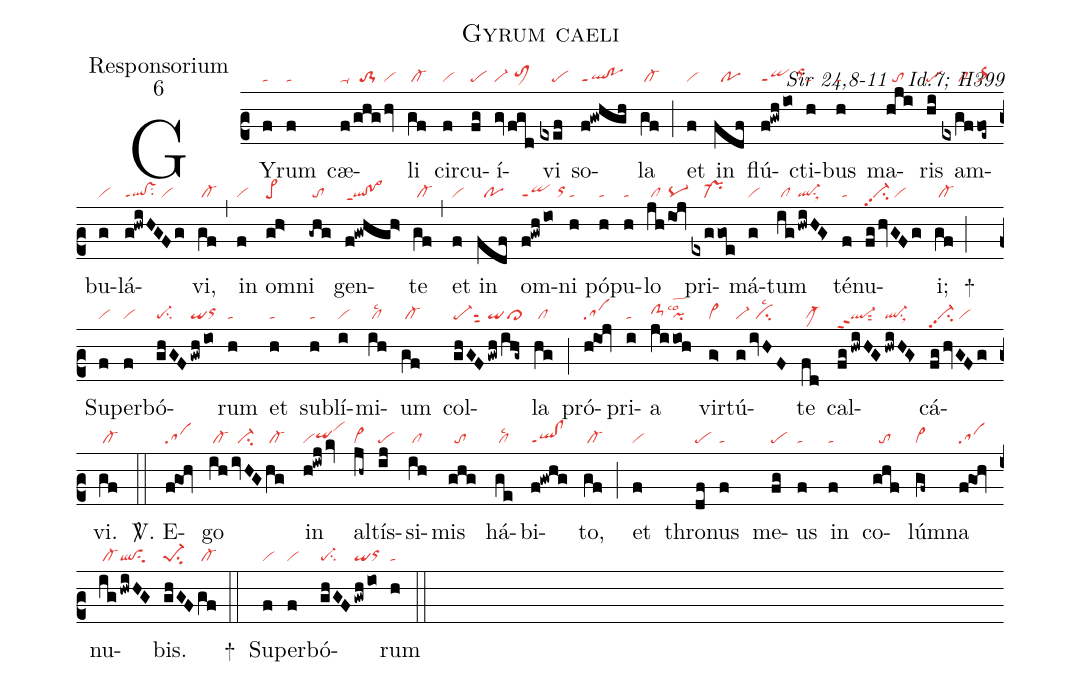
name:Gyrum caeli;
office-part:Responsorium;
mode:6;
commentary:Sir 24,8-11 ꝟ Id.7; H399;
nabc-lines:1;
%%
(c2)GY(f|ta)rum(f|ta) cæ(f|ta-|/ghg|//to-1|hv|vi)li(gf|/cl-) cir(f|vi)cu(fg|pe)í(gv|vi-|fgd|//toM1hh)vi(exef|////pe) so(f!gwhgh|ql!poppt1)la(gf|/cl-) (;) et(f|vi) in(fdf|//po) flú(f!gwh/io|qippt1/orhi)cti(h|ta)bus(h|ta) ma(hji|//to)ris(hi|pe) am(exgf|/////cl|foe~|or>)bu(g|vi)lá(g!hwiHGFg|ql!vsppt1su2/vi)vi,(gf|/cl-) (,) in(f|vi) om(gh>|pe>)ni(-ghg|/to) gen(f!gwhgh>|ql!po>ppt1)te(gf|/cl-) (,) et(f|vi) in(fdf|//po) om(f!gwh/io|qippt1/orhh)ni(h|ta) pó(h|ta)pu(h|ta)lo(jh|/cl|ioj|pq-) pri(exggoe|////pr-)má(g|vi)tum(ig|/cl|hwiHG>|ql-su1sux1) té(f|ta)nu(fghvGFg|vi-pp2su2/vi)i;(gf|/cl-) (;)
+()
Su(f|vi)per(f|vi)bó(ghGF|pe-su2|gwh/io|qiorhh)rum(h|ta) et(h|ta) su(h|ta)blí(i|vi)mi(ih|/cllsc2)um(gf|/cl-) col(ghGF|pe-sut2|gwh|qi|/ihg~|//cl>)la(hg|/cl) (;) pró(h!ioj|sa)pri(i|ta)a(ji|clS-hhlsco3|/ioh|pi) vir(g>|vi>)tú(g|vi-|ivHF|//cilsc2)te(fd|/clM-) cal(fghwiHG|ql-ppt2sut2|hwiHG>|ql-su1sux1)cá(fghvGFg|vi-pp2su2/vi)vi.(gf|/cl-) (::)

<sp>V/</sp>.
E(f!goh|sa)go(ih|/cl-|ivHG|//ci-|hg|/cl-) in(h!iwj/kv|viqihhvihk) al(jh~|cl~)tís(ij|pe)si(ih|/cl)mis(ghg|//to) há(ge|/cllsc2)bi(f!gwhg|ql!clppt1)to,(gf|/cl-) (;) et(f|vi) thro(df|pe)nus(f|ta) me(fg|pe)us(f|ta) in(f|ta) co(ghf|//to)lúm(gf~|cl~)na(f!goh|sa) nu(ig|/cl-|hwiHG|qlsu2)bis.(ghGF|pe-1su2|gf|/cl-) (::)

+() Su(f|vi)per(f|vi)bó(ghGF|pe-su2|gwh/io|qiorhh)rum(h|ta) (::)
